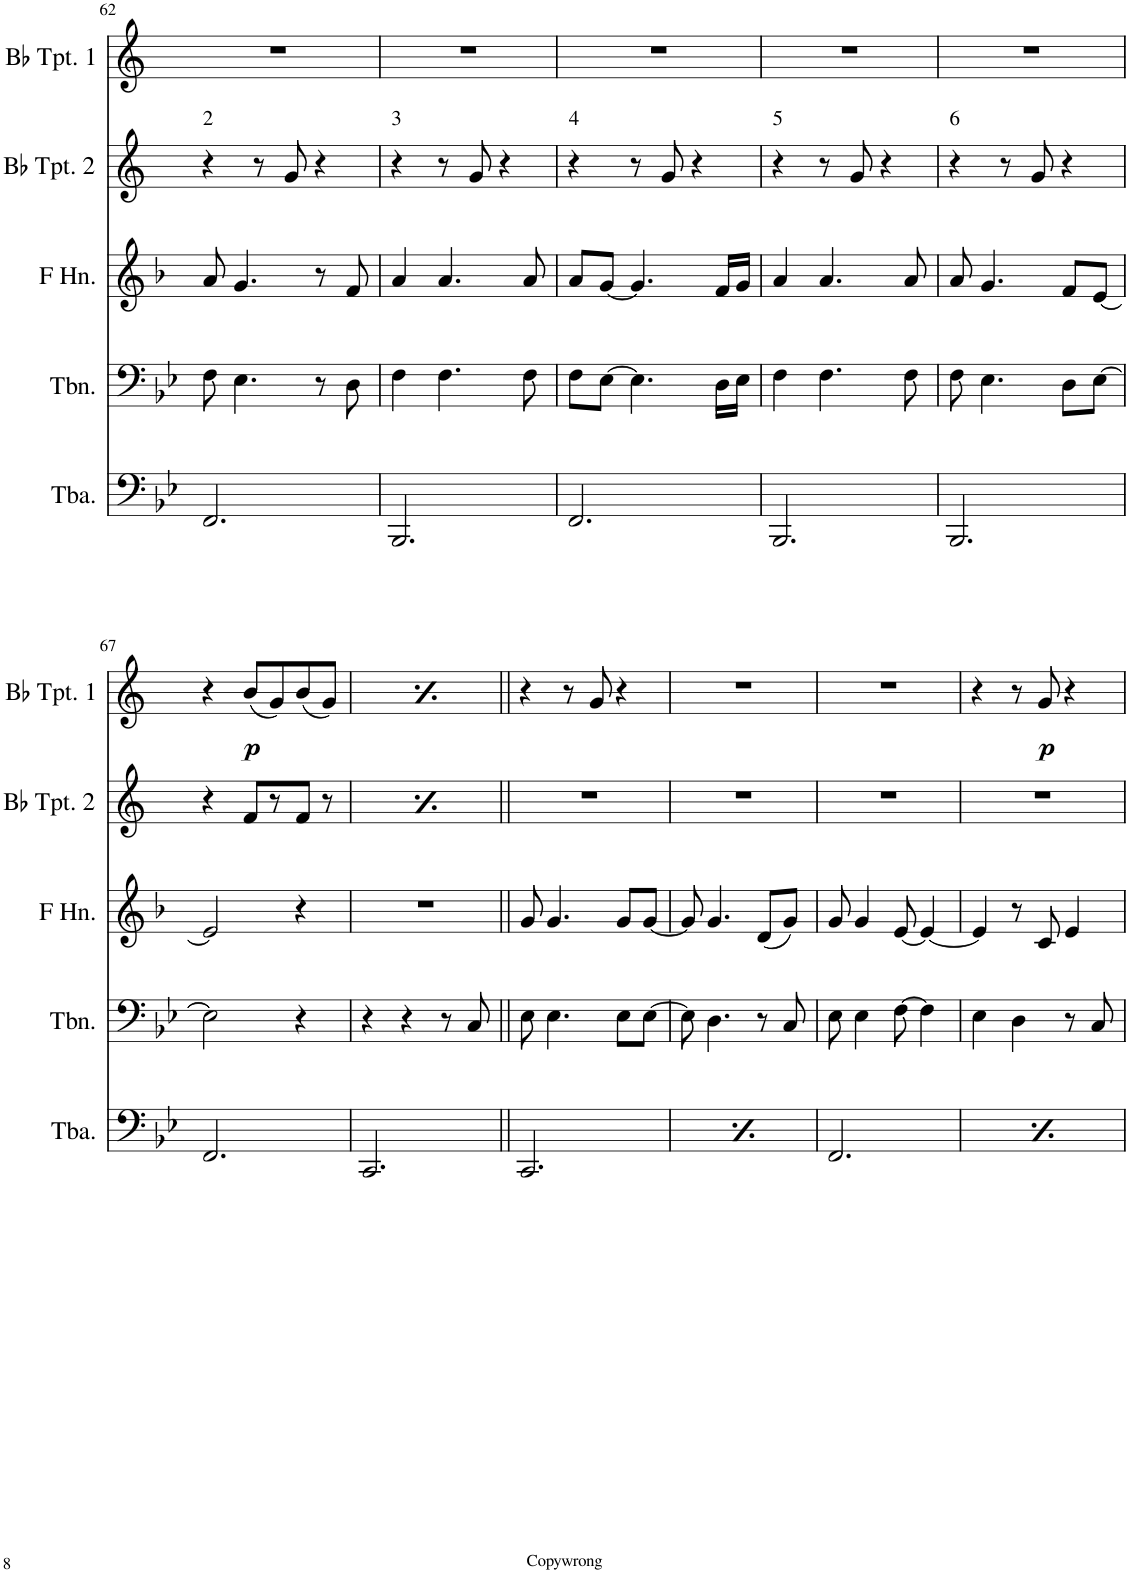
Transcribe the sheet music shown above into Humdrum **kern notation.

**kern	**kern	**kern	**kern	**kern	**dynam
*part5	*part4	*part3	*part2	*part1	*part1
*staff5	*staff4	*staff3	*staff2	*staff1	*staff1
*I"Tuba	*I"Trombone	*I"Horn in F	*I"Bb Trumpet 2	*I"Bb Trumpet 1	*
*I'Tba.	*I'Tbn.	*	*I'Bb Tpt. 2	*I'Bb Tpt. 1	*
!!LO:PB:g=z
*clefF4	*clefF4	*clefG2	*clefG2	*clefG2	*
*	*	*Trd4c7	*Trd1c2	*Trd1c2	*
*k[b-e-]	*k[b-e-]	*k[b-]	*k[]	*k[]	*
*M3/4	*M3/4	*M3/4	*M3/4	*M3/4	*
=62	=62	=62	=62	=62	=62
!	!	!	!LO:TX:a:t=2	!	!
2.FF/	8F\	8a/	4r	2.r	.
.	4.E-\	4.g/	.	.	.
.	.	.	8r	.	.
.	.	.	8g/	.	.
.	8r	8r	4r	.	.
.	8D\	8f/	.	.	.
=63	=63	=63	=63	=63	=63
!	!	!	!LO:TX:a:t=3	!	!
2.BBB-/	4F\	4a/	4r	2.r	.
.	4.F\	4.a/	8r	.	.
.	.	.	8g/	.	.
.	.	.	4r	.	.
.	8F\	8a/	.	.	.
=64	=64	=64	=64	=64	=64
!	!	!	!LO:TX:a:t=4	!	!
2.FF/	8F\L	8a/L	4r	2.r	.
.	[8E-\J	[8g/J	.	.	.
.	4.E-\]	4.g/]	8r	.	.
.	.	.	8g/	.	.
.	.	.	4r	.	.
.	16D\LL	16f/LL	.	.	.
.	16E-\JJ	16g/JJ	.	.	.
=65	=65	=65	=65	=65	=65
!	!	!	!LO:TX:a:t=5	!	!
2.BBB-/	4F\	4a/	4r	2.r	.
.	4.F\	4.a/	8r	.	.
.	.	.	8g/	.	.
.	.	.	4r	.	.
.	8F\	8a/	.	.	.
=66	=66	=66	=66	=66	=66
!	!	!	!LO:TX:a:t=6	!	!
2.BBB-/	8F\	8a/	4r	2.r	.
.	4.E-\	4.g/	.	.	.
.	.	.	8r	.	.
.	.	.	8g/	.	.
.	8D\L	8f/L	4r	.	.
.	[8E-\J	[8e/J	.	.	.
!!LO:LB:g=z
=67	=67	=67	=67	=67	=67
2.FF/	2E-\]	2e/]	4r	4r	.
!	!	!	!	!	!LO:DY:b
.	.	.	8f/L	(8b/L	p
.	.	.	8r	8g/)	.
.	4r	4r	8f/J	(8b/	.
.	.	.	8r	8g/J)	.
=68	=68	=68	=68	=68	=68
2.CC/	4r	2.r	4r	4r	.
!	!	!	!	!	!LO:DY:b
.	4r	.	8f/L	(8b/L	p
.	.	.	8r	8g/)	.
.	8r	.	8f/J	(8b/	.
.	8C/	.	8r	8g/J)	.
=69||	=69||	=69||	=69||	=69||	=69||
2.CC/	8E-\	8g/	2.r	4r	.
.	4.E-\	4.g/	.	.	.
.	.	.	.	8r	.
.	.	.	.	8g/	.
.	8E-\L	8g/L	.	4r	.
.	[8E-\J	[8g/J	.	.	.
=70	=70	=70	=70	=70	=70
2.CC/	8E-\]	8g/]	2.r	2.r	.
.	4.D\	4.g/	.	.	.
.	8r	(8d/L	.	.	.
.	8C/	8g/J)	.	.	.
=71	=71	=71	=71	=71	=71
2.FF/	8E-\	8g/	2.r	2.r	.
.	4E-\	4g/	.	.	.
.	[8F\	[8e/	.	.	.
.	4F\]	4e/_	.	.	.
=72	=72	=72	=72	=72	=72
2.FF/	4E-\	4e/]	2.r	4r	.
.	4D\	8r	.	8r	.
!	!	!	!	!	!LO:DY:b
.	.	8c/	.	8g/	p
.	8r	4e/	.	4r	.
.	8C/	.	.	.	.
=	=	=	=	=	=
*-	*-	*-	*-	*-	*-
